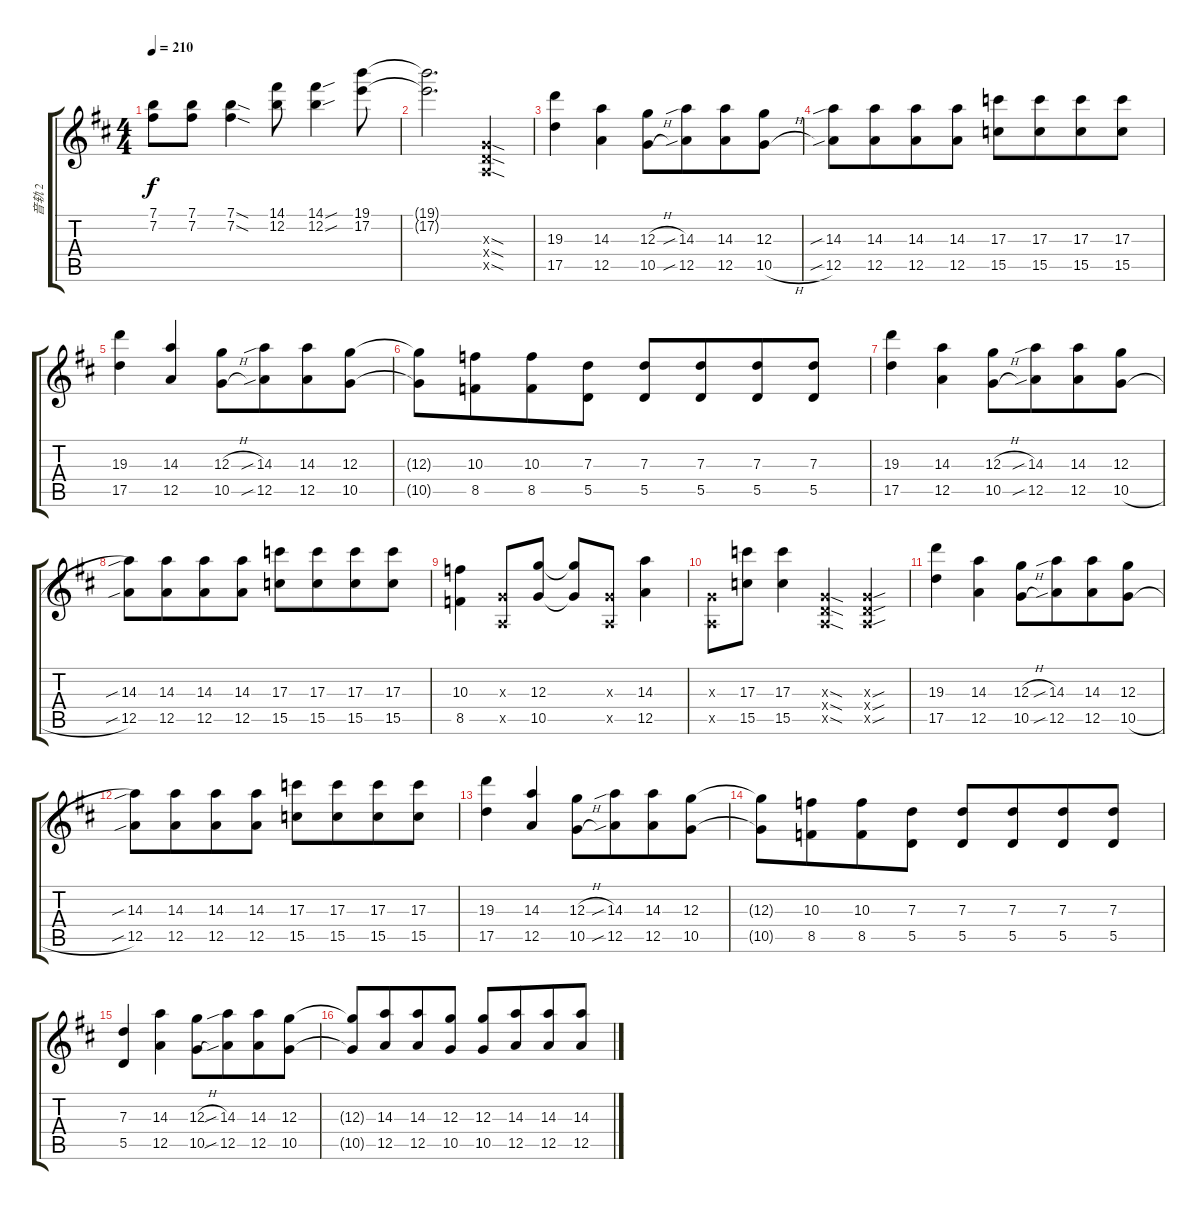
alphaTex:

\track ("音轨 2" "音轨 2") {instrument acousticguitarsteel}
\staff {score tabs}
\tuning (E4 B3 G3 D3 A2 E2) {hide}
\ts (4 4)
\tempo 210
\clef g2
\ks d
(7.1{t} 7.2{t}).8{dy f} (7.1 7.2).8 (7.1{sod} 7.2{sod}).4 (14.1 12.2).8 (14.1{sou} 12.2{sou}).4 (19.1 17.2).8 |
(19.1{t} 17.2{t}).2{d} (0.3{sod x} 0.4{sod x} 0.5{sod x}).4 |
(19.3 17.5).4 (14.3 12.5).4 (12.3{h} 10.5{h}).8 (14.3{sib} 12.5{sib}).8{beam merge} (14.3 12.5).8 (12.3 10.5{h}).8 |
(14.3{sib} 12.5{sib}).8 (14.3 12.5).8{beam merge} (14.3 12.5).8 (14.3 12.5).8 (17.3 15.5).8 (17.3 15.5).8{beam merge} (17.3 15.5).8 (17.3 15.5).8 |
(19.3 17.5).4 (14.3 12.5).4{beam Up} (12.3{h} 10.5{h}).8 (14.3{sib} 12.5{sib}).8{beam merge} (14.3 12.5).8 (12.3 10.5).8 |
(12.3{t} 10.5{t}).8 (10.3 8.5).8{beam merge} (10.3 8.5).8 (7.3 5.5).8 (7.3 5.5).8 (7.3 5.5).8{beam merge} (7.3 5.5).8 (7.3 5.5).8 |
(19.3 17.5).4 (14.3 12.5).4 (12.3{h} 10.5{h}).8 (14.3{sib} 12.5{sib}).8{beam merge} (14.3 12.5).8 (12.3 10.5{h}).8 |
(14.3{sib} 12.5{sib}).8 (14.3 12.5).8{beam merge} (14.3 12.5).8 (14.3 12.5).8 (17.3 15.5).8 (17.3 15.5).8{beam merge} (17.3 15.5).8 (17.3 15.5).8 |
(10.3 8.5).4 (0.3{x} 0.5{x}).8 (12.3 10.5).8 (12.3{t} 10.5{t}).8 (0.3{x} 0.5{x}).8 (14.3 12.5).4 |
(0.3{x} 0.5{x}).8 (17.3 15.5).8 (17.3 15.5).4 (0.3{sod x} 0.4{sod x} 0.5{sod x}).4 (0.3{sou x} 0.4{sou x} 0.5{sou x}).4 |
(19.3 17.5).4 (14.3 12.5).4 (12.3{h} 10.5{h}).8 (14.3{sib} 12.5{sib}).8{beam merge} (14.3 12.5).8 (12.3 10.5{h}).8 |
(14.3{sib} 12.5{sib}).8 (14.3 12.5).8{beam merge} (14.3 12.5).8 (14.3 12.5).8 (17.3 15.5).8 (17.3 15.5).8{beam merge} (17.3 15.5).8 (17.3 15.5).8 |
(19.3 17.5).4 (14.3 12.5).4{beam Up} (12.3{h} 10.5{h}).8 (14.3{sib} 12.5{sib}).8{beam merge} (14.3 12.5).8 (12.3 10.5).8 |
(12.3{t} 10.5{t}).8 (10.3 8.5).8{beam merge} (10.3 8.5).8 (7.3 5.5).8 (7.3 5.5).8 (7.3 5.5).8{beam merge} (7.3 5.5).8 (7.3 5.5).8 |
(7.3 5.5).4 (14.3 12.5).4 (12.3{h} 10.5{h}).8 (14.3{sib} 12.5{sib}).8{beam merge} (14.3 12.5).8 (12.3 10.5).8 |
(12.3{t} 10.5{t}).8{beam Up} (14.3 12.5).8{beam Up beam merge} (14.3 12.5).8{beam Up} (12.3 10.5).8{beam Up} (12.3 10.5).8{beam Up} (14.3 12.5).8{beam Up beam merge} (14.3 12.5).8{beam Up} (14.3 12.5).8{beam Up}
